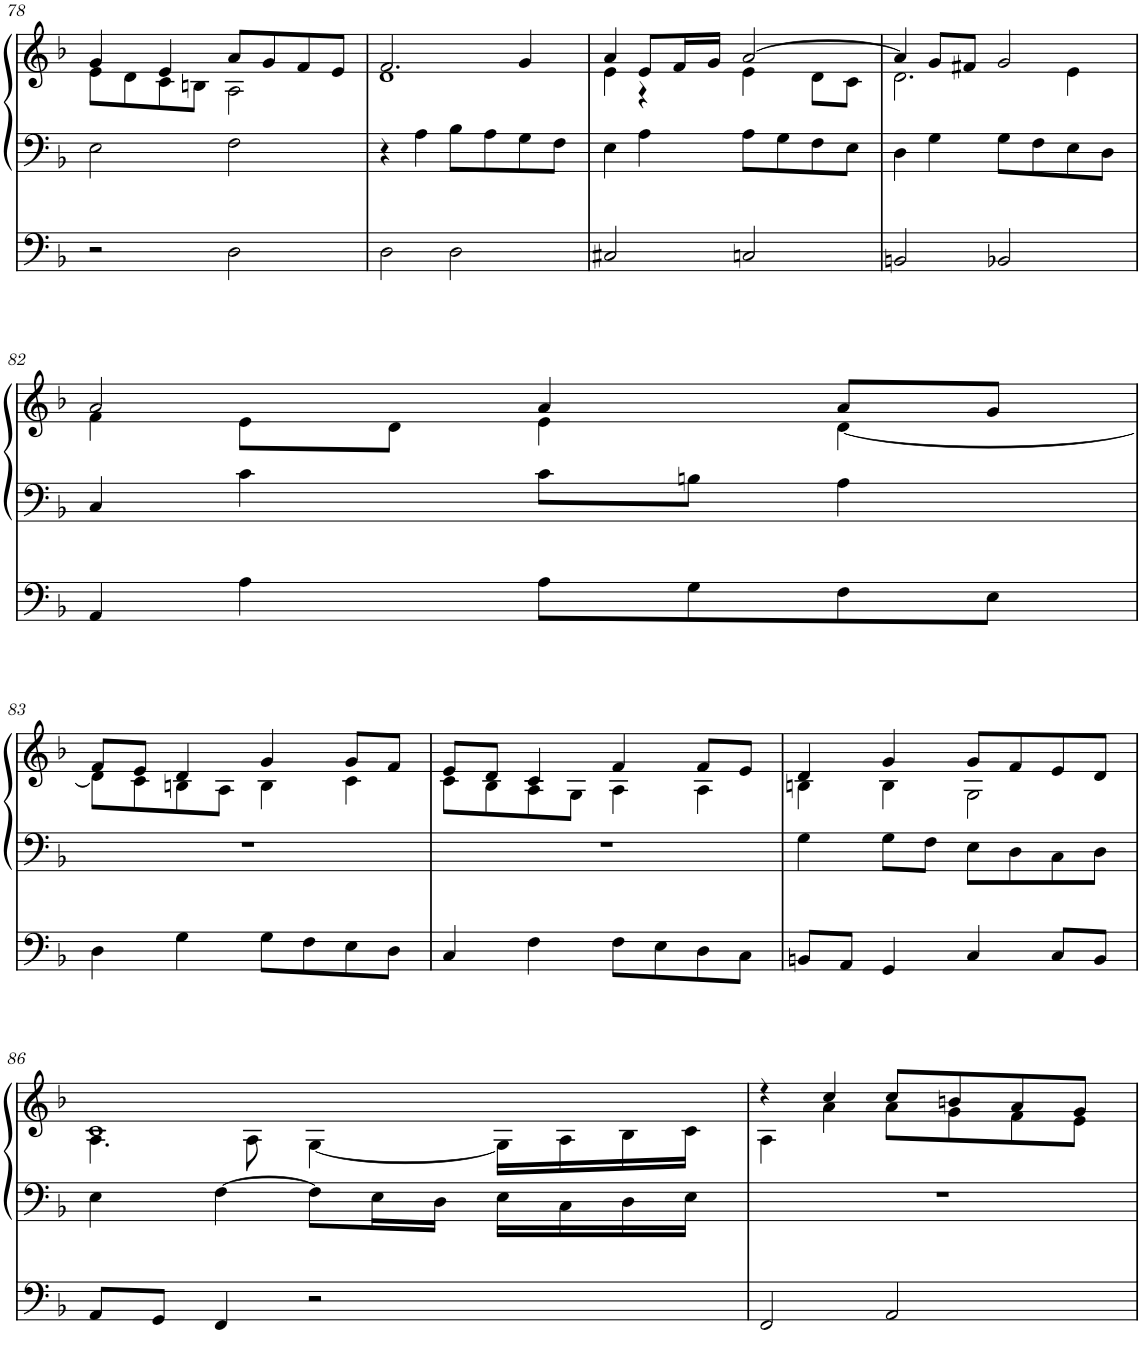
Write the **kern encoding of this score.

**kern	**kern	**kern
*part2	*part1	*part1
*staff3	*staff2	*staff1
*I"Pedal	*I"linke Hand	*
!!LO:PB:g=z
*clefF4	*clefF4	*clefG2
*k[b-]	*k[b-]	*k[b-]
*M4/4	*M4/4	*M4/4
=78	=78	=78
*	*	*^
2r	2E\	4g/	8e\L
.	.	.	8d\
.	.	4e/	8c\
.	.	.	8Bn\J
2D\	2F\	8a/L	2A\
.	.	8g/	.
.	.	8f/	.
.	.	8e/J	.
=79	=79	=79	=79
2D\	4r	2.f/	1d
.	4A\	.	.
2D\	8B-\L	.	.
.	8A\	.	.
.	8G\	4g/	.
.	8F\J	.	.
=80	=80	=80	=80
2C#X/	4E\	4a/	4e\
.	4A\	8e/L	4r
.	.	16f/L	.
.	.	16g/JJ	.
2Cn/	8A\L	[2a/	4e\
.	8G\	.	.
.	8F\	.	8d\L
.	8E\J	.	8c\J
=81	=81	=81	=81
2BBn/	4D\	4a/]	2.d\
.	4G\	8g/L	.
.	.	8f#X/J	.
2BB-X/	8G\L	2g/	.
.	8F\	.	.
.	8E\	.	4e\
.	8D\J	.	.
!!LO:LB:g=z	!!
=82	=82	=82	=82
4AA/	4C/	2a/	4f\
4A\	4c\	.	8e\L
.	.	.	8d\J
8A\L	8c\L	4a/	4e\
8G\	8Bn\J	.	.
8F\	4A\	8a/L	[4d\
8E\J	.	8g/J	.
!!LO:LB:g=z	!!
=83	=83	=83	=83
4D\	1r	8f/L	8d\L]
.	.	8e/J	8c\
4G\	.	4d/	8Bn\
.	.	.	8A\J
8G\L	.	4g/	4B\
8F\	.	.	.
8E\	.	8g/L	4c\
8D\J	.	8f/J	.
=84	=84	=84	=84
4C/	1r	8e/L	8c\L
.	.	8d/J	8B-\
4F\	.	4c/	8A\
.	.	.	8G\J
8F\L	.	4f/	4A\
8E\	.	.	.
8D\	.	8f/L	4A\
8C\J	.	8e/J	.
=85	=85	=85	=85
8BBn/L	4G\	4d/	4Bn\
8AA/J	.	.	.
4GG/	8G\L	4g/	4B\
.	8F\J	.	.
4C/	8E\L	8g/L	2G\
.	8D\	8f/	.
8C/L	8C\	8e/	.
8BB/J	8D\J	8d/J	.
!!LO:LB:g=z	!!
=86	=86	=86	=86
8AA/L	4E\	1c	4.A\
8GG/J	.	.	.
4FF/	[4F\	.	.
.	.	.	8A\
2r	8F\L]	.	[4G\
.	16E\L	.	.
.	16D\JJ	.	.
.	16E\LL	.	16G\LL]
.	16C\	.	16A\
.	16D\	.	16B-\
.	16E\JJ	.	16c\JJ
=87	=87	=87	=87
2FF/	1r	4r	4A\
.	.	4cc/	4a\
2AA/	.	8cc/L	8a\L
.	.	8bn/	8g\
.	.	8a/	8f\
.	.	8g/J	8e\J
*	*	*v	*v
=	=	=
*-	*-	*-
